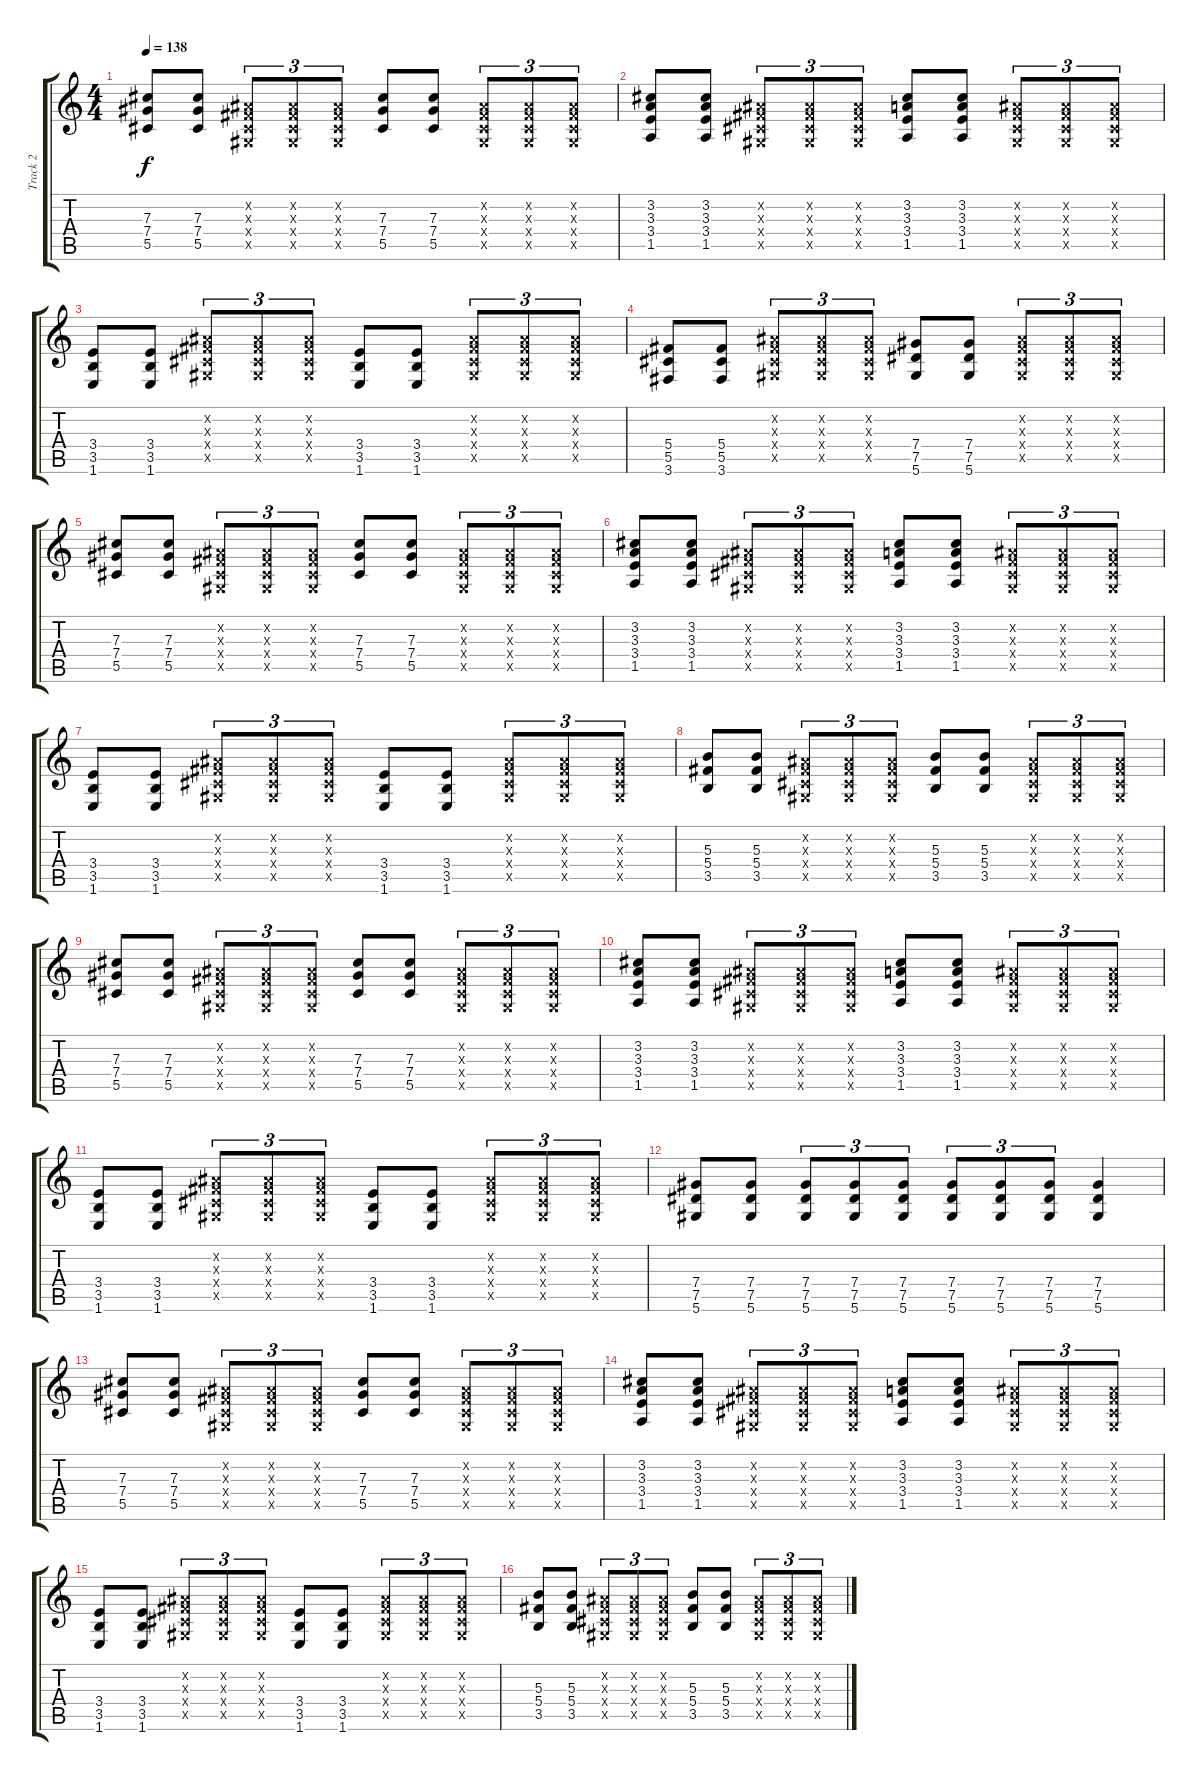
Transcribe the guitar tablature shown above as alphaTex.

\track ("Track 2" "Track 2") {instrument acousticguitarsteel}
\staff {score tabs}
\tuning (Eb4 Bb3 Gb3 Db3 Ab2 Eb2) {hide}
\ts (4 4)
\tempo 138
\clef g2
\ks c
(7.3 7.4 5.5).8{dy f} (7.3 7.4 5.5).8 (0.2{x} 0.3{x} 0.4{x} 0.5{x}).8{tu (3 2)} (0.2{x} 0.3{x} 0.4{x} 0.5{x}).8{tu (3 2)} (0.2{x} 0.3{x} 0.4{x} 0.5{x}).8{tu (3 2)} (7.3 7.4 5.5).8 (7.3 7.4 5.5).8 (0.2{x} 0.3{x} 0.4{x} 0.5{x}).8{tu (3 2)} (0.2{x} 0.3{x} 0.4{x} 0.5{x}).8{tu (3 2)} (0.2{x} 0.3{x} 0.4{x} 0.5{x}).8{tu (3 2)} |
(3.2 3.3 3.4 1.5).8 (3.2 3.3 3.4 1.5).8 (0.2{x} 0.3{x} 0.4{x} 0.5{x}).8{tu (3 2)} (0.2{x} 0.3{x} 0.4{x} 0.5{x}).8{tu (3 2)} (0.2{x} 0.3{x} 0.4{x} 0.5{x}).8{tu (3 2)} (3.2 3.3 3.4 1.5).8 (3.2 3.3 3.4 1.5).8 (0.2{x} 0.3{x} 0.4{x} 0.5{x}).8{tu (3 2)} (0.2{x} 0.3{x} 0.4{x} 0.5{x}).8{tu (3 2)} (0.2{x} 0.3{x} 0.4{x} 0.5{x}).8{tu (3 2)} |
(3.4 3.5 1.6).8 (3.4 3.5 1.6).8 (0.2{x} 0.3{x} 0.4{x} 0.5{x}).8{tu (3 2)} (0.2{x} 0.3{x} 0.4{x} 0.5{x}).8{tu (3 2)} (0.2{x} 0.3{x} 0.4{x} 0.5{x}).8{tu (3 2)} (3.4 3.5 1.6).8 (3.4 3.5 1.6).8 (0.2{x} 0.3{x} 0.4{x} 0.5{x}).8{tu (3 2)} (0.2{x} 0.3{x} 0.4{x} 0.5{x}).8{tu (3 2)} (0.2{x} 0.3{x} 0.4{x} 0.5{x}).8{tu (3 2)} |
(5.4 5.5 3.6).8 (5.4 5.5 3.6).8 (0.2{x} 0.3{x} 0.4{x} 0.5{x}).8{tu (3 2)} (0.2{x} 0.3{x} 0.4{x} 0.5{x}).8{tu (3 2)} (0.2{x} 0.3{x} 0.4{x} 0.5{x}).8{tu (3 2)} (7.4 7.5 5.6).8 (7.4 7.5 5.6).8 (0.2{x} 0.3{x} 0.4{x} 0.5{x}).8{tu (3 2)} (0.2{x} 0.3{x} 0.4{x} 0.5{x}).8{tu (3 2)} (0.2{x} 0.3{x} 0.4{x} 0.5{x}).8{tu (3 2)} |
(7.3 7.4 5.5).8 (7.3 7.4 5.5).8 (0.2{x} 0.3{x} 0.4{x} 0.5{x}).8{tu (3 2)} (0.2{x} 0.3{x} 0.4{x} 0.5{x}).8{tu (3 2)} (0.2{x} 0.3{x} 0.4{x} 0.5{x}).8{tu (3 2)} (7.3 7.4 5.5).8 (7.3 7.4 5.5).8 (0.2{x} 0.3{x} 0.4{x} 0.5{x}).8{tu (3 2)} (0.2{x} 0.3{x} 0.4{x} 0.5{x}).8{tu (3 2)} (0.2{x} 0.3{x} 0.4{x} 0.5{x}).8{tu (3 2)} |
(3.2 3.3 3.4 1.5).8 (3.2 3.3 3.4 1.5).8 (0.2{x} 0.3{x} 0.4{x} 0.5{x}).8{tu (3 2)} (0.2{x} 0.3{x} 0.4{x} 0.5{x}).8{tu (3 2)} (0.2{x} 0.3{x} 0.4{x} 0.5{x}).8{tu (3 2)} (3.2 3.3 3.4 1.5).8 (3.2 3.3 3.4 1.5).8 (0.2{x} 0.3{x} 0.4{x} 0.5{x}).8{tu (3 2)} (0.2{x} 0.3{x} 0.4{x} 0.5{x}).8{tu (3 2)} (0.2{x} 0.3{x} 0.4{x} 0.5{x}).8{tu (3 2)} |
(3.4 3.5 1.6).8 (3.4 3.5 1.6).8 (0.2{x} 0.3{x} 0.4{x} 0.5{x}).8{tu (3 2)} (0.2{x} 0.3{x} 0.4{x} 0.5{x}).8{tu (3 2)} (0.2{x} 0.3{x} 0.4{x} 0.5{x}).8{tu (3 2)} (3.4 3.5 1.6).8 (3.4 3.5 1.6).8 (0.2{x} 0.3{x} 0.4{x} 0.5{x}).8{tu (3 2)} (0.2{x} 0.3{x} 0.4{x} 0.5{x}).8{tu (3 2)} (0.2{x} 0.3{x} 0.4{x} 0.5{x}).8{tu (3 2)} |
(5.3 5.4 3.5).8 (5.3 5.4 3.5).8 (0.2{x} 0.3{x} 0.4{x} 0.5{x}).8{tu (3 2)} (0.2{x} 0.3{x} 0.4{x} 0.5{x}).8{tu (3 2)} (0.2{x} 0.3{x} 0.4{x} 0.5{x}).8{tu (3 2)} (5.3 5.4 3.5).8 (5.3 5.4 3.5).8 (0.2{x} 0.3{x} 0.4{x} 0.5{x}).8{tu (3 2)} (0.2{x} 0.3{x} 0.4{x} 0.5{x}).8{tu (3 2)} (0.2{x} 0.3{x} 0.4{x} 0.5{x}).8{tu (3 2)} |
(7.3 7.4 5.5).8 (7.3 7.4 5.5).8 (0.2{x} 0.3{x} 0.4{x} 0.5{x}).8{tu (3 2)} (0.2{x} 0.3{x} 0.4{x} 0.5{x}).8{tu (3 2)} (0.2{x} 0.3{x} 0.4{x} 0.5{x}).8{tu (3 2)} (7.3 7.4 5.5).8 (7.3 7.4 5.5).8 (0.2{x} 0.3{x} 0.4{x} 0.5{x}).8{tu (3 2)} (0.2{x} 0.3{x} 0.4{x} 0.5{x}).8{tu (3 2)} (0.2{x} 0.3{x} 0.4{x} 0.5{x}).8{tu (3 2)} |
(3.2 3.3 3.4 1.5).8 (3.2 3.3 3.4 1.5).8 (0.2{x} 0.3{x} 0.4{x} 0.5{x}).8{tu (3 2)} (0.2{x} 0.3{x} 0.4{x} 0.5{x}).8{tu (3 2)} (0.2{x} 0.3{x} 0.4{x} 0.5{x}).8{tu (3 2)} (3.2 3.3 3.4 1.5).8 (3.2 3.3 3.4 1.5).8 (0.2{x} 0.3{x} 0.4{x} 0.5{x}).8{tu (3 2)} (0.2{x} 0.3{x} 0.4{x} 0.5{x}).8{tu (3 2)} (0.2{x} 0.3{x} 0.4{x} 0.5{x}).8{tu (3 2)} |
(3.4 3.5 1.6).8 (3.4 3.5 1.6).8 (0.2{x} 0.3{x} 0.4{x} 0.5{x}).8{tu (3 2)} (0.2{x} 0.3{x} 0.4{x} 0.5{x}).8{tu (3 2)} (0.2{x} 0.3{x} 0.4{x} 0.5{x}).8{tu (3 2)} (3.4 3.5 1.6).8 (3.4 3.5 1.6).8 (0.2{x} 0.3{x} 0.4{x} 0.5{x}).8{tu (3 2)} (0.2{x} 0.3{x} 0.4{x} 0.5{x}).8{tu (3 2)} (0.2{x} 0.3{x} 0.4{x} 0.5{x}).8{tu (3 2)} |
(7.4 7.5 5.6).8 (7.4 7.5 5.6).8 (7.4 7.5 5.6).8{tu (3 2)} (7.4 7.5 5.6).8{tu (3 2)} (7.4 7.5 5.6).8{tu (3 2)} (7.4 7.5 5.6).8{tu (3 2)} (7.4 7.5 5.6).8{tu (3 2)} (7.4 7.5 5.6).8{tu (3 2)} (7.4 7.5 5.6).4 |
(7.3 7.4 5.5).8 (7.3 7.4 5.5).8 (0.2{x} 0.3{x} 0.4{x} 0.5{x}).8{tu (3 2)} (0.2{x} 0.3{x} 0.4{x} 0.5{x}).8{tu (3 2)} (0.2{x} 0.3{x} 0.4{x} 0.5{x}).8{tu (3 2)} (7.3 7.4 5.5).8 (7.3 7.4 5.5).8 (0.2{x} 0.3{x} 0.4{x} 0.5{x}).8{tu (3 2)} (0.2{x} 0.3{x} 0.4{x} 0.5{x}).8{tu (3 2)} (0.2{x} 0.3{x} 0.4{x} 0.5{x}).8{tu (3 2)} |
(3.2 3.3 3.4 1.5).8 (3.2 3.3 3.4 1.5).8 (0.2{x} 0.3{x} 0.4{x} 0.5{x}).8{tu (3 2)} (0.2{x} 0.3{x} 0.4{x} 0.5{x}).8{tu (3 2)} (0.2{x} 0.3{x} 0.4{x} 0.5{x}).8{tu (3 2)} (3.2 3.3 3.4 1.5).8 (3.2 3.3 3.4 1.5).8 (0.2{x} 0.3{x} 0.4{x} 0.5{x}).8{tu (3 2)} (0.2{x} 0.3{x} 0.4{x} 0.5{x}).8{tu (3 2)} (0.2{x} 0.3{x} 0.4{x} 0.5{x}).8{tu (3 2)} |
(3.4 3.5 1.6).8 (3.4 3.5 1.6).8 (0.2{x} 0.3{x} 0.4{x} 0.5{x}).8{tu (3 2)} (0.2{x} 0.3{x} 0.4{x} 0.5{x}).8{tu (3 2)} (0.2{x} 0.3{x} 0.4{x} 0.5{x}).8{tu (3 2)} (3.4 3.5 1.6).8 (3.4 3.5 1.6).8 (0.2{x} 0.3{x} 0.4{x} 0.5{x}).8{tu (3 2)} (0.2{x} 0.3{x} 0.4{x} 0.5{x}).8{tu (3 2)} (0.2{x} 0.3{x} 0.4{x} 0.5{x}).8{tu (3 2)} |
(5.3 5.4 3.5).8 (5.3 5.4 3.5).8 (0.2{x} 0.3{x} 0.4{x} 0.5{x}).8{tu (3 2)} (0.2{x} 0.3{x} 0.4{x} 0.5{x}).8{tu (3 2)} (0.2{x} 0.3{x} 0.4{x} 0.5{x}).8{tu (3 2)} (5.3 5.4 3.5).8 (5.3 5.4 3.5).8 (0.2{x} 0.3{x} 0.4{x} 0.5{x}).8{tu (3 2)} (0.2{x} 0.3{x} 0.4{x} 0.5{x}).8{tu (3 2)} (0.2{x} 0.3{x} 0.4{x} 0.5{x}).8{tu (3 2)}
